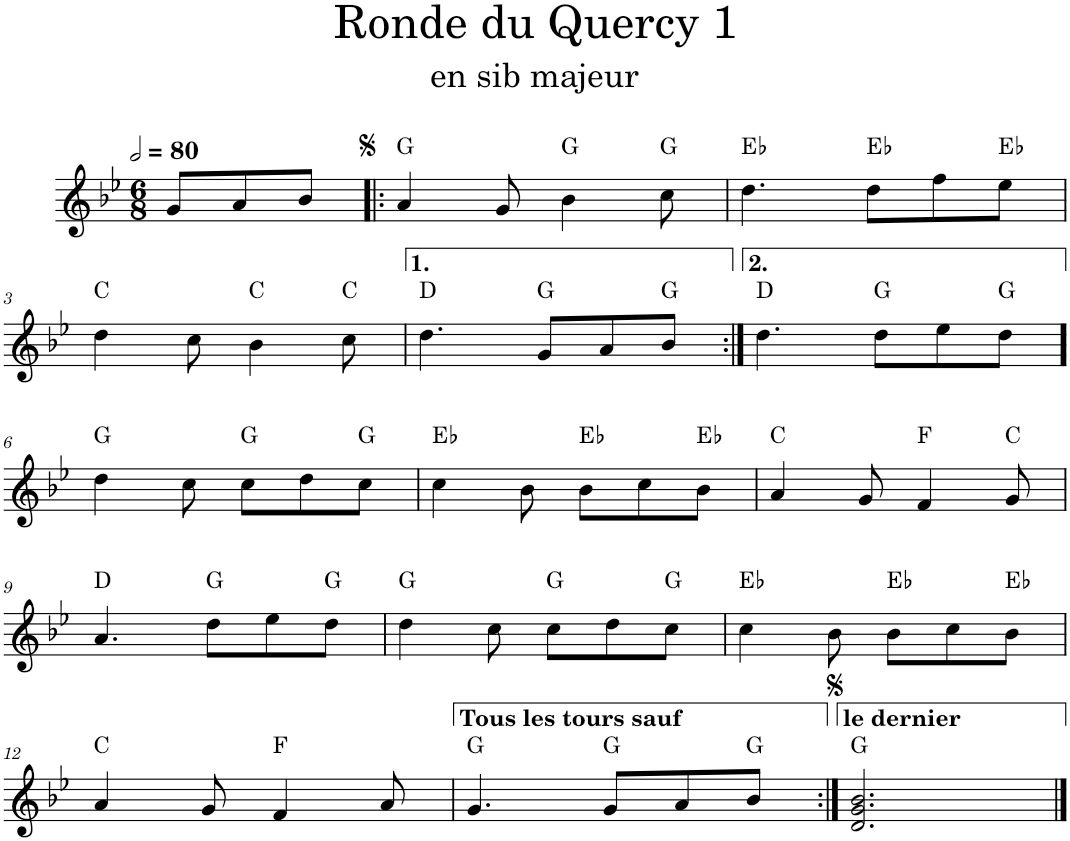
**kern	**harte
*part1	*part1
*staff1	*
*I"Accordéon	*
*I'Acc.	*
*clefG2	*
*k[b-e-]	*
*M6/8	*
*MM160	*
=	=
8g/L	.
8a/	.
8b-/J	.
=1!|:	=1!|:
4a/	G:maj
8g/	.
4b-\	G:maj
8cc\	G:maj
=2	=2
4.dd\	Eb:maj
8dd\L	Eb:maj
8ff\	.
8ee-\J	Eb:maj
!!LO:LB:g=z
=3	=3
4dd\	C:maj
8cc\	.
4b-\	C:maj
8cc\	C:maj
=4	=4
4.dd\	D:maj
8g/L	G:maj
8a/	.
8b-/J	G:maj
=5:|!	=5:|!
4.dd\	D:maj
8dd\L	G:maj
8ee-\	.
8dd\J	G:maj
!!LO:LB:g=z
=6!	=6!
4dd\	G:maj
8cc\	.
8cc\L	G:maj
8dd\	.
8cc\J	G:maj
=7	=7
4cc\	Eb:maj
8b-\	.
8b-\L	Eb:maj
8cc\	.
8b-\J	Eb:maj
=8	=8
4a/	C:maj
8g/	.
4f/	F:maj
8g/	C:maj
!!LO:LB:g=z
=9	=9
4.a/	D:maj
8dd\L	G:maj
8ee-\	.
8dd\J	G:maj
=10	=10
4dd\	G:maj
8cc\	.
8cc\L	G:maj
8dd\	.
8cc\J	G:maj
=11	=11
4cc\	Eb:maj
8b-\	.
8b-\L	Eb:maj
8cc\	.
8b-\J	Eb:maj
!!LO:LB:g=z
=12	=12
4a/	C:maj
8g/	.
4f/	F:maj
8a/	.
=13	=13
4.g/	G:maj
8g/L	G:maj
8a/	.
8b-/J	G:maj
=14:|!	=14:|!
2.d/ 2.g/ 2.b-/	G:maj
==	==
*-	*-
